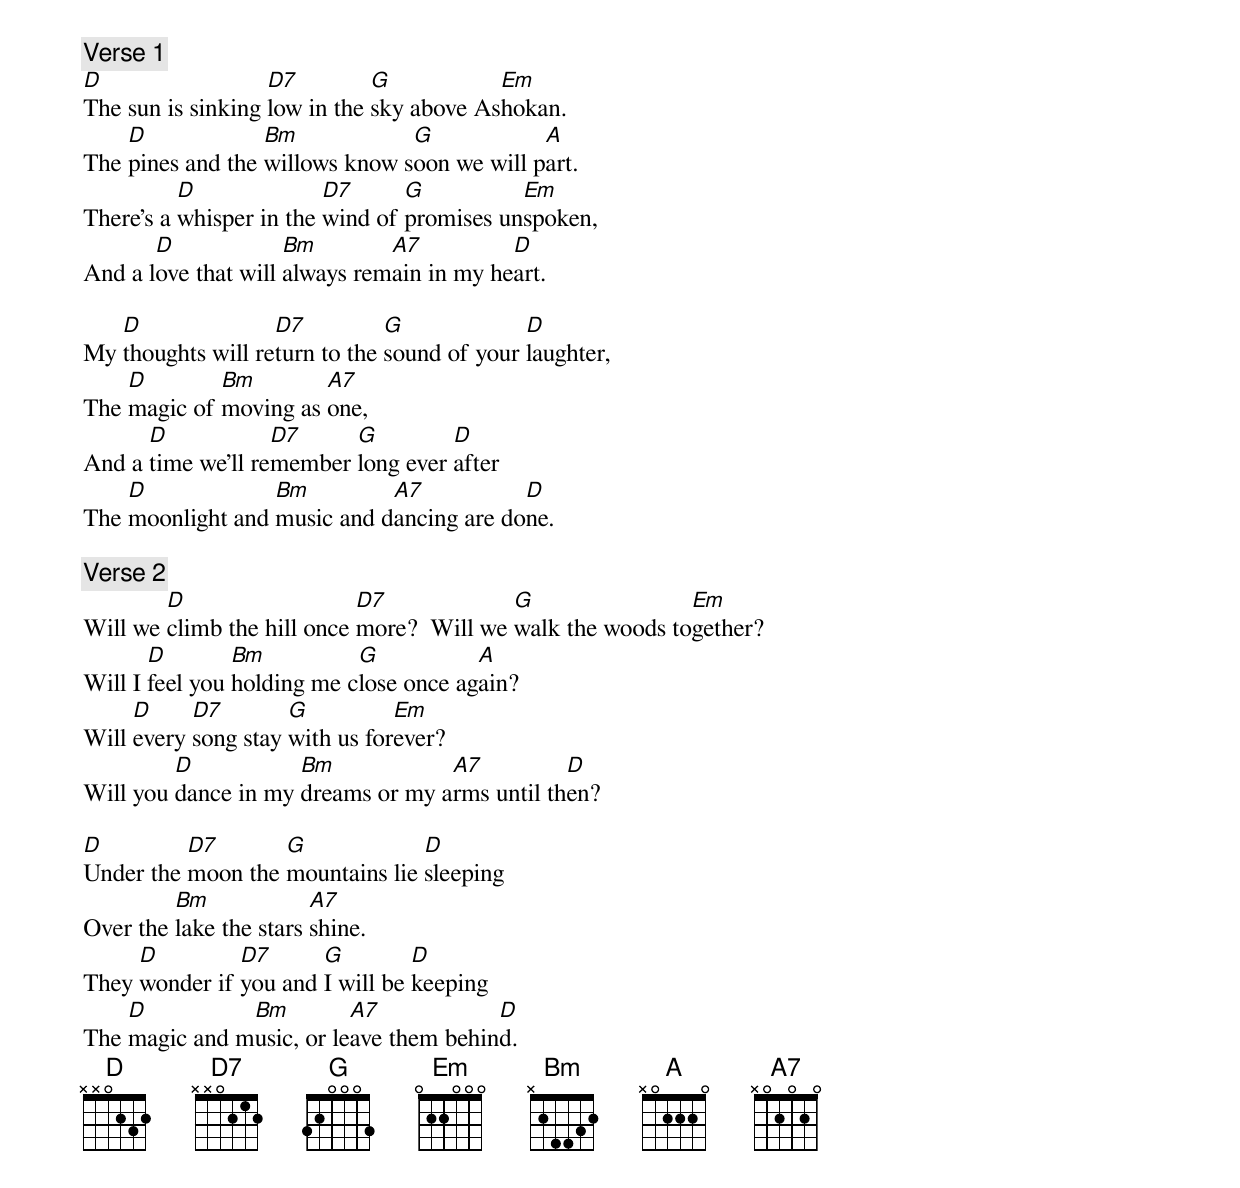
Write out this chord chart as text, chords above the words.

[Verse 1]
D                  D7         G           Em
The sun is sinking low in the sky above Ashokan.
    D             Bm            G            A
The pines and the willows know soon we will part.
          D              D7      G          Em
There’s a whisper in the wind of promises unspoken,
       D             Bm        A7          D
And a love that will always remain in my heart.

   D               D7          G             D
My thoughts will return to the sound of your laughter,
    D        Bm        A7
The magic of moving as one,
      D            D7     G         D
And a time we’ll remember long ever after
    D             Bm         A7           D
The moonlight and music and dancing are done.

[Verse 2]
        D                   D7             G                Em
Will we climb the hill once more?  Will we walk the woods together?
       D        Bm          G           A
Will I feel you holding me close once again?
     D     D7        G          Em
Will every song stay with us forever?
         D           Bm            A7          D
Will you dance in my dreams or my arms until then?

D         D7       G             D
Under the moon the mountains lie sleeping
         Bm             A7
Over the lake the stars shine.
     D         D7      G         D
They wonder if you and I will be keeping
    D          Bm         A7            D
The magic and music, or leave them behind.
